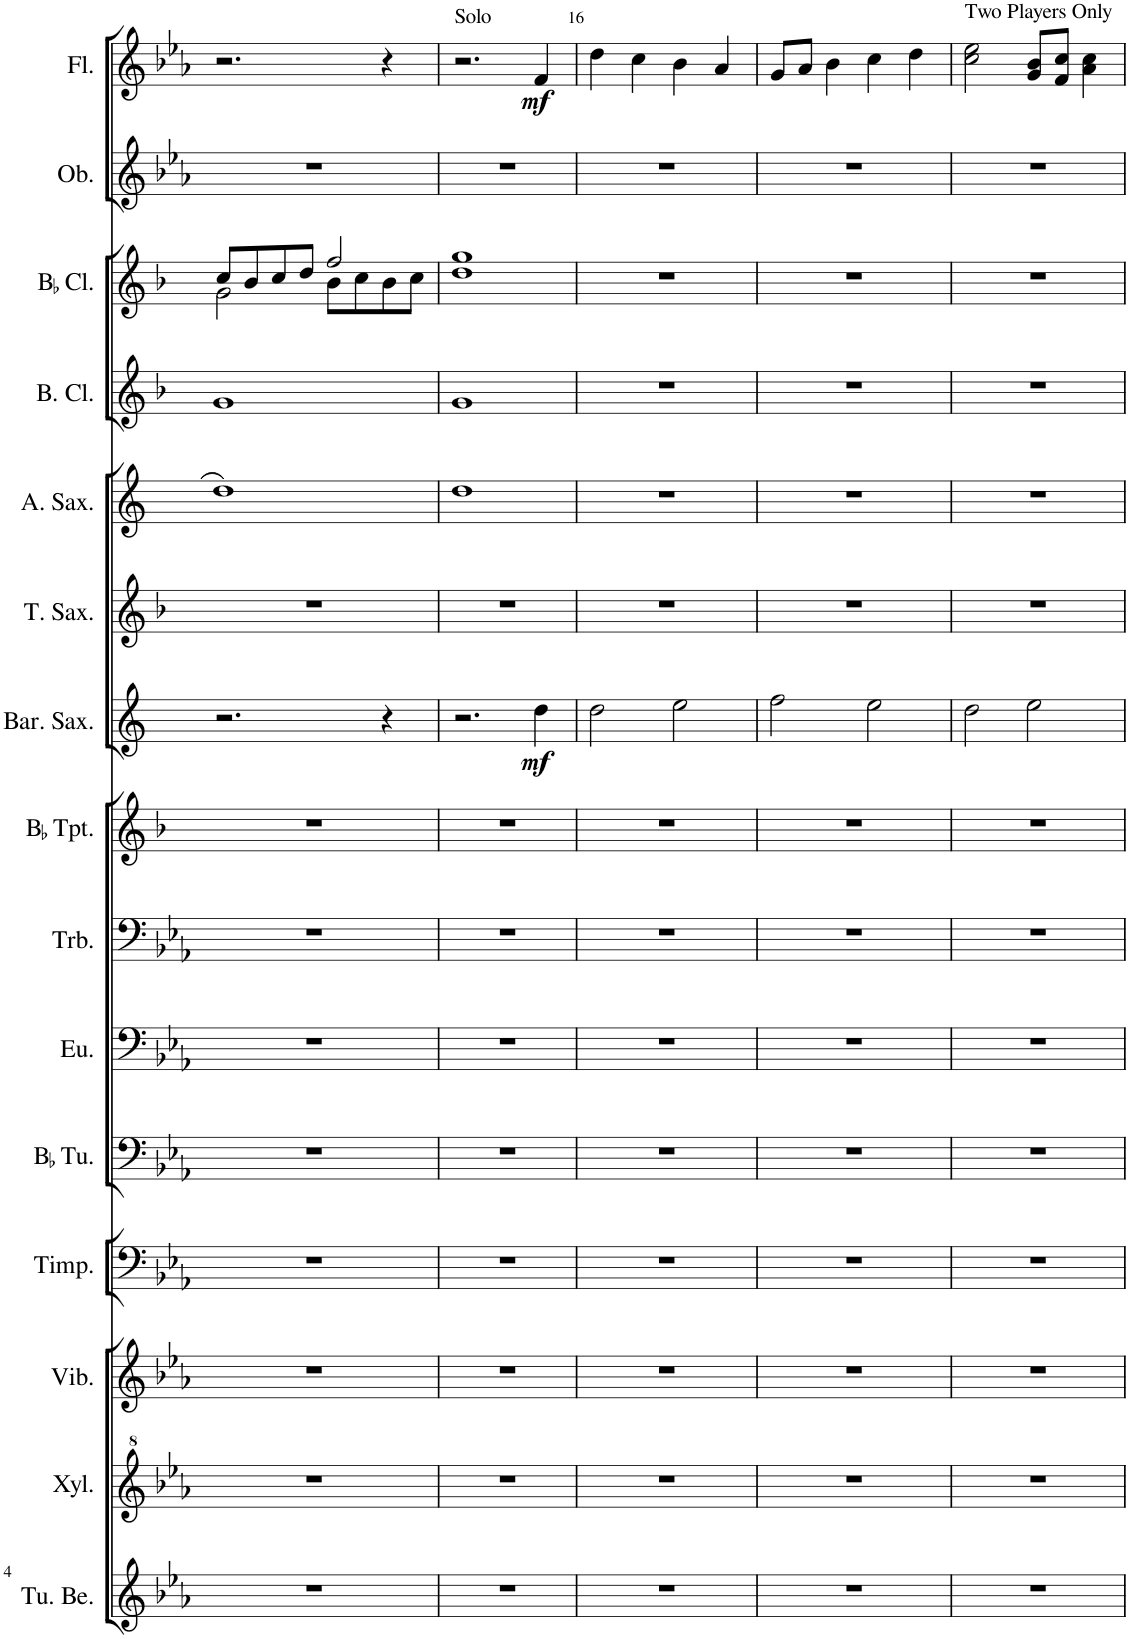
**kern	**kern	**kern	**kern	**kern	**kern	**kern	**kern	**kern	**dynam	**kern	**kern	**kern	**kern	**kern	**kern	**dynam
*part15	*part14	*part13	*part12	*part11	*part10	*part9	*part8	*part7	*part7	*part6	*part5	*part4	*part3	*part2	*part1	*part1
*staff15	*staff14	*staff13	*staff12	*staff11	*staff10	*staff9	*staff8	*staff7	*staff7	*staff6	*staff5	*staff4	*staff3	*staff2	*staff1	*staff1
*I"Tubular Bells	*I"Xylophone	*I"Vibraphone	*I"Timpani	*I"BaccidentalFlat Tuba	*I"Euphonium	*I"Trombone	*I"BaccidentalFlat Trumpet	*I"Baritone Saxophone	*	*I"Tenor Saxophone	*I"Alto Saxophone	*I"Bass Clarinet	*I"BaccidentalFlat Clarinet	*I"Oboe	*I"Flute	*
*I'Tu. Be.	*I'Xyl.	*I'Vib.	*I'Timp.	*I'BaccidentalFlat Tu.	*I'Eu.	*I'Trb.	*I'BaccidentalFlat Tpt.	*I'Bar. Sax.	*	*I'T. Sax.	*I'A. Sax.	*I'B. Cl.	*I'BaccidentalFlat Cl.	*I'Ob.	*I'Fl.	*
!!LO:PB:g=z
*clefG2	*clefG^2	*clefG2	*clefF4	*clefF4	*clefF4	*clefF4	*clefG2	*clefG2	*	*clefG2	*clefG2	*clefG2	*clefG2	*clefG2	*clefG2	*
*	*	*	*	*	*	*	*Trd1c2	*Trd12c21	*	*Trd8c14	*Trd5c9	*Trd8c14	*Trd1c2	*	*	*
*k[b-e-a-]	*k[b-e-a-]	*k[b-e-a-]	*k[b-e-a-]	*k[b-e-a-]	*k[b-e-a-]	*k[b-e-a-]	*k[b-]	*k[]	*	*k[b-]	*k[]	*k[b-]	*k[b-]	*k[b-e-a-]	*k[b-e-a-]	*
*M4/4	*M4/4	*M4/4	*M4/4	*M4/4	*M4/4	*M4/4	*M4/4	*M4/4	*	*M4/4	*M4/4	*M4/4	*M4/4	*M4/4	*M4/4	*
=14	=14	=14	=14	=14	=14	=14	=14	=14	=14	=14	=14	=14	=14	=14	=14	=14
*	*	*	*	*	*	*	*	*	*	*	*	*	*^	*	*	*
1r	1r	1r	1r	1r	1r	1r	1r	2.r	.	1r	1dd	1g	8cc/L	2g\	1r	2.r	.
.	.	.	.	.	.	.	.	.	.	.	.	.	8b-/	.	.	.	.
.	.	.	.	.	.	.	.	.	.	.	.	.	8cc/	.	.	.	.
.	.	.	.	.	.	.	.	.	.	.	.	.	8dd/J	.	.	.	.
.	.	.	.	.	.	.	.	.	.	.	.	.	2ff/	8b-\L	.	.	.
.	.	.	.	.	.	.	.	.	.	.	.	.	.	8cc\	.	.	.
.	.	.	.	.	.	.	.	4r	.	.	.	.	.	8b-\	.	4r	.
.	.	.	.	.	.	.	.	.	.	.	.	.	.	8cc\J	.	.	.
=15	=15	=15	=15	=15	=15	=15	=15	=15	=15	=15	=15	=15	=15	=15	=15	=15	=15
!	!	!	!	!	!	!	!	!	!	!	!	!	!	!	!	!LO:TX:a:t=Solo	!
1r	1r	1r	1r	1r	1r	1r	1r	2.r	.	1r	1dd	1g	1gg	1dd	1r	2.r	.
!	!	!	!	!	!	!	!	!	!LO:DY:b	!	!	!	!	!	!	!	!LO:DY:b
.	.	.	.	.	.	.	.	4dd\	mf	.	.	.	.	.	.	4f/	mf
*	*	*	*	*	*	*	*	*	*	*	*	*	*v	*v	*	*	*
=16	=16	=16	=16	=16	=16	=16	=16	=16	=16	=16	=16	=16	=16	=16	=16	=16
1r	1r	1r	1r	1r	1r	1r	1r	2dd\	.	1r	1r	1r	1r	1r	4dd\	.
.	.	.	.	.	.	.	.	.	.	.	.	.	.	.	4cc\	.
.	.	.	.	.	.	.	.	2ee\	.	.	.	.	.	.	4b-\	.
.	.	.	.	.	.	.	.	.	.	.	.	.	.	.	4a-/	.
=17	=17	=17	=17	=17	=17	=17	=17	=17	=17	=17	=17	=17	=17	=17	=17	=17
1r	1r	1r	1r	1r	1r	1r	1r	2ff\	.	1r	1r	1r	1r	1r	8g/L	.
.	.	.	.	.	.	.	.	.	.	.	.	.	.	.	8a-/J	.
.	.	.	.	.	.	.	.	.	.	.	.	.	.	.	4b-\	.
.	.	.	.	.	.	.	.	2ee\	.	.	.	.	.	.	4cc\	.
.	.	.	.	.	.	.	.	.	.	.	.	.	.	.	4dd\	.
=18	=18	=18	=18	=18	=18	=18	=18	=18	=18	=18	=18	=18	=18	=18	=18	=18
!	!	!	!	!	!	!	!	!	!	!	!	!	!	!	!LO:TX:a:t=Two Players Only	!
1r	1r	1r	1r	1r	1r	1r	1r	2dd\	.	1r	1r	1r	1r	1r	2cc\ 2ee-\	.
.	.	.	.	.	.	.	.	2ee\	.	.	.	.	.	.	8g/ 8b-/L	.
.	.	.	.	.	.	.	.	.	.	.	.	.	.	.	8f/ 8cc/J	.
.	.	.	.	.	.	.	.	.	.	.	.	.	.	.	4a-\ 4cc\	.
=	=	=	=	=	=	=	=	=	=	=	=	=	=	=	=	=
*-	*-	*-	*-	*-	*-	*-	*-	*-	*-	*-	*-	*-	*-	*-	*-	*-
